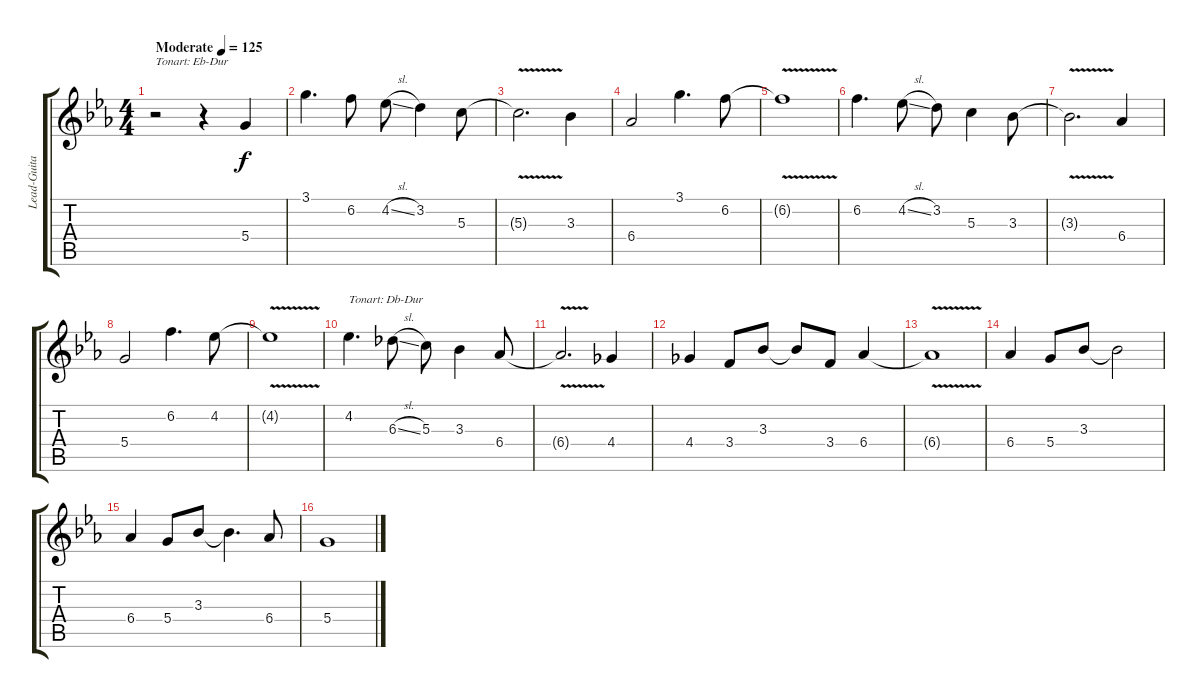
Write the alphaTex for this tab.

\track ("Lead-Guitar" "Lead-Guita") {instrument distortionguitar}
\staff {score tabs}
\tuning (E4 B3 G3 D3 A2 E2) {hide}
\ts (4 4)
\tempo (125 "Moderate")
\clef g2
\ks eb
r.2{txt "Tonart: Eb-Dur" dy f instrument distortionguitar} r.4 5.4.4 |
3.1.4{d} 6.2.8 4.2{sl}.8 3.2.4 5.3.8 |
5.3{v t}.2{d} 3.3.4 |
6.4.2 3.1.4{d} 6.2.8 |
6.2{v t}.1 |
6.2.4{d} 4.2{sl}.8 3.2.8 5.3.4 3.3.8 |
3.3{v t}.2{d} 6.4.4 |
5.4.2 6.2.4{d} 4.2.8 |
4.2{v t}.1 |
4.2.4{d txt "Tonart: Db-Dur"} 6.3{sl}.8 5.3.8 3.3.4 6.4.8 |
6.4{v t}.2{d} 4.4.4 |
4.4.4 3.4.8 3.3.8 3.3{t}.8 3.4.8 6.4.4 |
6.4{v t}.1 |
6.4.4 5.4.8 3.3.8 3.3{t}.2 |
6.4.4 5.4.8 3.3.8 3.3{t}.4{d} 6.4.8 |
5.4.1
